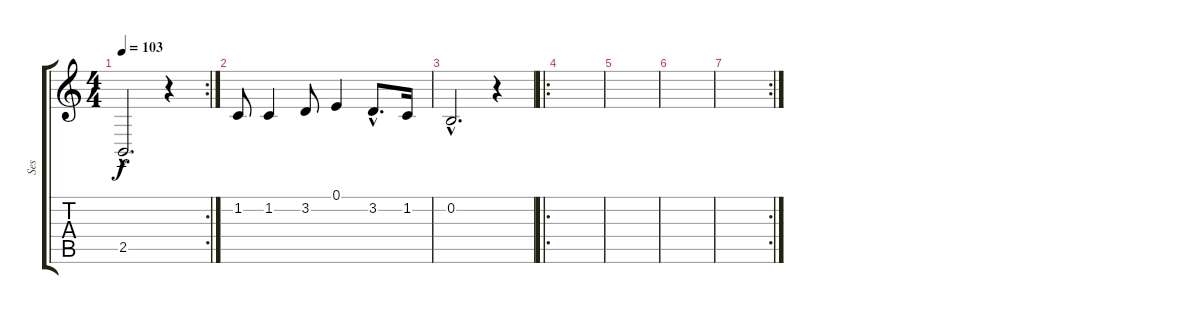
\track ("Ses" "Ses") {instrument stringensemble1}
\staff {score tabs}
\tuning (E4 B3 G3 D3 A2 E2) {hide}
\rc 2
\ts (4 4)
\tempo 103
\clef g2
\ks c
2.5{hac}.2{d dy f} r.4 |
1.2.8 1.2.4 3.2.8 0.1.4 3.2{hac}.8{d} 1.2.16 |
0.2{hac}.2{d} r.4 |
\ro
|
|
|
\rc 2
